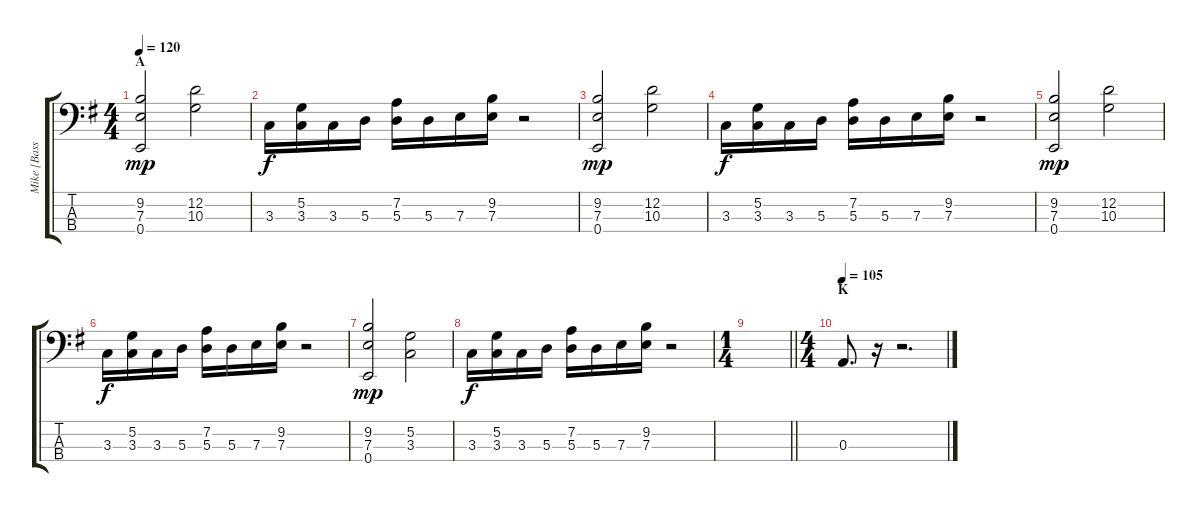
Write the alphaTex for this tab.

\track ("Mike [Bass II]" "Mike [Bass") {instrument electricbasspick}
\staff {score tabs}
\tuning (G2 D2 A1 E1) {hide}
\ts (4 4)
\section ("" "A")
\tempo 120
\clef f4
\ks g
(9.2 7.3 0.4).2{dy mp} (12.2 10.3).2 |
3.3.16{dy f} (5.2 3.3).16 3.3.16 5.3.16 (7.2 5.3).16 5.3.16 7.3.16 (9.2 7.3).16 r.2 |
(9.2 7.3 0.4).2{dy mp} (12.2 10.3).2 |
3.3.16{dy f} (5.2 3.3).16 3.3.16 5.3.16 (7.2 5.3).16 5.3.16 7.3.16 (9.2 7.3).16 r.2 |
(9.2 7.3 0.4).2{dy mp} (12.2 10.3).2 |
3.3.16{dy f} (5.2 3.3).16 3.3.16 5.3.16 (7.2 5.3).16 5.3.16 7.3.16 (9.2 7.3).16 r.2 |
(9.2 7.3 0.4).2{dy mp} (5.2 3.3).2 |
3.3.16{dy f} (5.2 3.3).16 3.3.16 5.3.16 (7.2 5.3).16 5.3.16 7.3.16 (9.2 7.3).16 r.2 |
\ts (1 4)
\barLineRight lightlight
|
\ts (4 4)
\section ("" "K")
\tempo 105
0.3.8{d} r.16 r.2{d}
